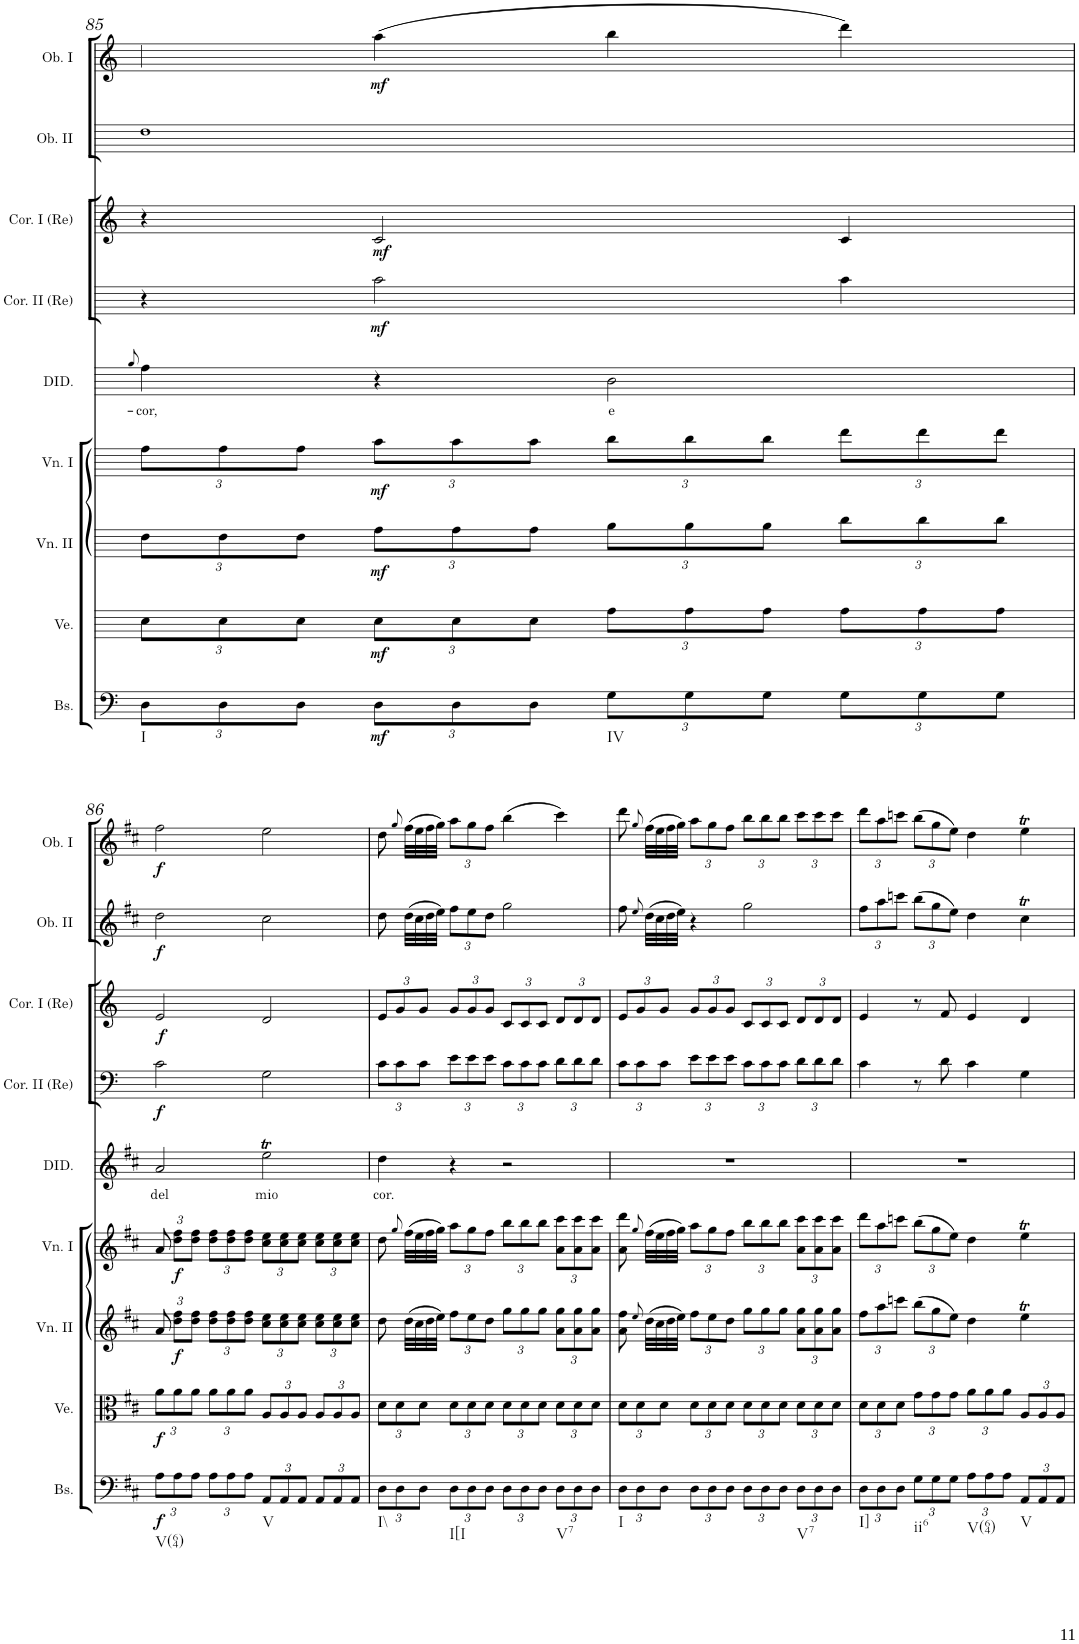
**kern	**dynam	**kern	**dynam	**kern	**dynam	**kern	**dynam	**kern	**text	**kern	**dynam	**kern	**dynam	**kern	**dynam	**kern	**dynam
*part9	*part9	*part8	*part8	*part7	*part7	*part6	*part6	*part5	*part5	*part4	*part4	*part3	*part3	*part2	*part2	*part1	*part1
*staff9	*staff9	*staff8	*staff8	*staff7	*staff7	*staff6	*staff6	*staff5	*staff5	*staff4	*staff4	*staff3	*staff3	*staff2	*staff2	*staff1	*staff1
*I"Bassi	*	*I"Viole	*	*I"Violino II	*	*I"Violino I	*	*I"DIDONE	*	*I"Corno II en Re	*	*I"Corno I en Re	*	*I"Oboe II	*	*I"Oboe I	*
*I'Bs.	*	*I'Ve.	*	*I'Vn. II	*	*I'Vn. I	*	*I'DID.	*	*I'Cor. II (Re)	*	*I'Cor. I (Re)	*	*I'Ob. II	*	*I'Ob. I	*
!!LO:PB:g=z
*clefF4	*	*clefC3	*	*clefG2	*	*clefG2	*	*clefG2	*	*clefF4	*	*clefG2	*	*clefG2	*	*clefG2	*
*	*	*	*	*	*	*	*	*	*	*Trd-1c-2	*	*Trd-1c-2	*	*	*	*	*
*k[f#c#]	*	*k[f#c#]	*	*k[f#c#]	*	*k[f#c#]	*	*k[f#c#]	*	*k[]	*	*k[]	*	*k[f#c#]	*	*k[f#c#]	*
*D:	*	*D:	*	*D:	*	*D:	*	*D:	*	*	*	*	*	*D:	*	*D:	*
*M4/4	*	*M4/4	*	*M4/4	*	*M4/4	*	*M4/4	*	*M4/4	*	*M4/4	*	*M4/4	*	*M4/4	*
*met(c)	*	*met(c)	*	*met(c)	*	*met(c)	*	*met(c)	*	*met(c)	*	*met(c)	*	*met(c)	*	*met(c)	*
=85	=85	=85	=85	=85	=85	=85	=85	=85	=85	=85	=85	=85	=85	=85	=85	=85	=85
.	.	.	.	.	.	.	.	8qgg/	.	.	.	.	.	.	.	.	.
*Xbrackettup	*	*Xbrackettup	*	*Xbrackettup	*	*Xbrackettup	*	*	*	*	*	*	*	*	*	*	*
!LO:TX:b:t=I	!	!	!	!	!	!	!	!	!	!	!	!	!	!	!	!	!
!	!	!	!	!	!	!	!	!	!LO:LY:b	!	!	!	!	!	!	!	!
12D\L	.	12d\L	.	12dd\L	.	12ff#\L	.	4ff#\	-cor,	4r	.	4r	.	1dd	.	4ff#\	.
12D\	.	12d\	.	12dd\	.	12ff#\	.	.	.	.	.	.	.	.	.	.	.
12D\J	.	12d\J	.	12dd\J	.	12ff#\J	.	.	.	.	.	.	.	.	.	.	.
!	!LO:DY:b	!	!LO:DY:b	!	!LO:DY:b	!	!LO:DY:b	!	!	!	!LO:DY:b	!	!LO:DY:b	!	!	!	!LO:DY:b
12D\L	mf	12d\L	mf	12ff#\L	mf	12aa\L	mf	4r	.	2c\	mf	2c/	mf	.	.	(>4aa\	mf
12D\	.	12d\	.	12ff#\	.	12aa\	.	.	.	.	.	.	.	.	.	.	.
12D\J	.	12d\J	.	12ff#\J	.	12aa\J	.	.	.	.	.	.	.	.	.	.	.
!LO:TX:b:t=IV	!	!	!	!	!	!	!	!	!	!	!	!	!	!	!	!	!
!	!	!	!	!	!	!	!	!	!LO:LY:b	!	!	!	!	!	!	!	!
12G\L	.	12g\L	.	12gg\L	.	12bb\L	.	2b\	e	.	.	.	.	.	.	4bb\	.
12G\	.	12g\	.	12gg\	.	12bb\	.	.	.	.	.	.	.	.	.	.	.
12G\J	.	12g\J	.	12gg\J	.	12bb\J	.	.	.	.	.	.	.	.	.	.	.
12G\L	.	12g\L	.	12bb\L	.	12ddd\L	.	.	.	4c\	.	4c/	.	.	.	4ddd\)	.
12G\	.	12g\	.	12bb\	.	12ddd\	.	.	.	.	.	.	.	.	.	.	.
12G\J	.	12g\J	.	12bb\J	.	12ddd\J	.	.	.	.	.	.	.	.	.	.	.
!!LO:LB:g=z
=86	=86	=86	=86	=86	=86	=86	=86	=86	=86	=86	=86	=86	=86	=86	=86	=86	=86
!LO:TX:b:t=V(64)	!	!	!	!	!	!	!	!	!	!	!	!	!	!	!	!	!
!	!LO:DY:b	!	!LO:DY:b	!	!	!	!	!	!LO:LY:b	!	!LO:DY:b	!	!LO:DY:b	!	!LO:DY:b	!	!LO:DY:b
12A\L	f	12a\L	f	12a/	.	12a/	.	2a/	del	2c\	f	2e/	f	2dd\	f	2ff#\	f
!	!	!	!	!	!LO:DY:b	!	!LO:DY:b	!	!	!	!	!	!	!	!	!	!
12A\	.	12a\	.	12dd\ 12ff#\L	f	12dd\ 12ff#\L	f	.	.	.	.	.	.	.	.	.	.
12A\J	.	12a\J	.	12dd\ 12ff#\J	.	12dd\ 12ff#\J	.	.	.	.	.	.	.	.	.	.	.
12A\L	.	12a\L	.	12dd\ 12ff#\L	.	12dd\ 12ff#\L	.	.	.	.	.	.	.	.	.	.	.
12A\	.	12a\	.	12dd\ 12ff#\	.	12dd\ 12ff#\	.	.	.	.	.	.	.	.	.	.	.
12A\J	.	12a\J	.	12dd\ 12ff#\J	.	12dd\ 12ff#\J	.	.	.	.	.	.	.	.	.	.	.
!LO:TX:b:t=V	!	!	!	!	!	!	!	!	!	!	!	!	!	!	!	!	!
!	!	!	!	!	!	!	!	!	!LO:LY:b	!	!	!	!	!	!	!	!
12AA/L	.	12A/L	.	12cc#\ 12ee\L	.	12cc#\ 12ee\L	.	2eeT\	mio	2G\	.	2d/	.	2cc#\	.	2ee\	.
12AA/	.	12A/	.	12cc#\ 12ee\	.	12cc#\ 12ee\	.	.	.	.	.	.	.	.	.	.	.
12AA/J	.	12A/J	.	12cc#\ 12ee\J	.	12cc#\ 12ee\J	.	.	.	.	.	.	.	.	.	.	.
12AA/L	.	12A/L	.	12cc#\ 12ee\L	.	12cc#\ 12ee\L	.	.	.	.	.	.	.	.	.	.	.
12AA/	.	12A/	.	12cc#\ 12ee\	.	12cc#\ 12ee\	.	.	.	.	.	.	.	.	.	.	.
12AA/J	.	12A/J	.	12cc#\ 12ee\J	.	12cc#\ 12ee\J	.	.	.	.	.	.	.	.	.	.	.
=87	=87	=87	=87	=87	=87	=87	=87	=87	=87	=87	=87	=87	=87	=87	=87	=87	=87
!	!	!	!	!	!	!	!	!	!LO:LY:b	!	!	!	!	!	!	!	!
*	*	*	*	*	*	*	*	*	*	*Xbrackettup	*	*Xbrackettup	*	*	*	*	*
!LO:TX:b:t=I\\	!	!	!	!	!	!	!	!	!	!	!	!	!	!	!	!	!
12D\L	.	12d\L	.	8dd\	.	8dd\	.	4dd\	cor.	12c\L	.	12e/L	.	8dd\	.	8dd\	.
12D\	.	12d\	.	.	.	.	.	.	.	12c\	.	12g/	.	.	.	.	.
.	.	.	.	.	.	8qgg/	.	.	.	.	.	.	.	.	.	8qgg/	.
.	.	.	.	(>32dd\LLL	.	(>32ff#\LLL	.	.	.	.	.	.	.	(>32dd\LLL	.	(>32ff#\LLL	.
.	.	.	.	32cc#\	.	32ee\	.	.	.	.	.	.	.	32cc#\	.	32ee\	.
12D\J	.	12d\J	.	.	.	.	.	.	.	12c\J	.	12g/J	.	.	.	.	.
.	.	.	.	32dd\	.	32ff#\	.	.	.	.	.	.	.	32dd\	.	32ff#\	.
.	.	.	.	32ee\JJJ)	.	32gg\JJJ)	.	.	.	.	.	.	.	32ee\JJJ)	.	32gg\JJJ)	.
*	*	*	*	*	*	*	*	*	*	*	*	*	*	*Xbrackettup	*	*Xbrackettup	*
!LO:TX:b:t=I[I	!	!	!	!	!	!	!	!	!	!	!	!	!	!	!	!	!
12D\L	.	12d\L	.	12ff#\L	.	12aa\L	.	4r	.	12e\L	.	12g/L	.	12ff#\L	.	12aa\L	.
12D\	.	12d\	.	12ee\	.	12gg\	.	.	.	12e\	.	12g/	.	12ee\	.	12gg\	.
12D\J	.	12d\J	.	12dd\J	.	12ff#\J	.	.	.	12e\J	.	12g/J	.	12dd\J	.	12ff#\J	.
12D\L	.	12d\L	.	12gg\L	.	12bb\L	.	2r	.	12c\L	.	12c/L	.	2gg\	.	(>4bb\	.
12D\	.	12d\	.	12gg\	.	12bb\	.	.	.	12c\	.	12c/	.	.	.	.	.
12D\J	.	12d\J	.	12gg\J	.	12bb\J	.	.	.	12c\J	.	12c/J	.	.	.	.	.
!LO:TX:b:t=V7	!	!	!	!	!	!	!	!	!	!	!	!	!	!	!	!	!
12D\L	.	12d\L	.	12a\ 12gg\L	.	12a\ 12ccc#\L	.	.	.	12d\L	.	12d/L	.	.	.	4ccc#\)	.
12D\	.	12d\	.	12a\ 12gg\	.	12a\ 12ccc#\	.	.	.	12d\	.	12d/	.	.	.	.	.
12D\J	.	12d\J	.	12a\ 12gg\J	.	12a\ 12ccc#\J	.	.	.	12d\J	.	12d/J	.	.	.	.	.
=88	=88	=88	=88	=88	=88	=88	=88	=88	=88	=88	=88	=88	=88	=88	=88	=88	=88
!LO:TX:b:t=I	!	!	!	!	!	!	!	!	!	!	!	!	!	!	!	!	!
12D\L	.	12d\L	.	8a\ 8ff#\	.	8a\ 8ddd\	.	1r	.	12c\L	.	12e/L	.	8ff#\	.	8ddd\	.
12D\	.	12d\	.	.	.	.	.	.	.	12c\	.	12g/	.	.	.	.	.
.	.	.	.	8qee/	.	8qgg/	.	.	.	.	.	.	.	8qee/	.	8qgg/	.
.	.	.	.	(>32dd\LLL	.	(>32ff#\LLL	.	.	.	.	.	.	.	(>32dd\LLL	.	(>32ff#\LLL	.
.	.	.	.	32cc#\	.	32ee\	.	.	.	.	.	.	.	32cc#\	.	32ee\	.
12D\J	.	12d\J	.	.	.	.	.	.	.	12c\J	.	12g/J	.	.	.	.	.
.	.	.	.	32dd\	.	32ff#\	.	.	.	.	.	.	.	32dd\	.	32ff#\	.
.	.	.	.	32ee\JJJ)	.	32gg\JJJ)	.	.	.	.	.	.	.	32ee\JJJ)	.	32gg\JJJ)	.
12D\L	.	12d\L	.	12ff#\L	.	12aa\L	.	.	.	12e\L	.	12g/L	.	4r	.	12aa\L	.
12D\	.	12d\	.	12ee\	.	12gg\	.	.	.	12e\	.	12g/	.	.	.	12gg\	.
12D\J	.	12d\J	.	12dd\J	.	12ff#\J	.	.	.	12e\J	.	12g/J	.	.	.	12ff#\J	.
12D\L	.	12d\L	.	12gg\L	.	12bb\L	.	.	.	12c\L	.	12c/L	.	2gg\	.	12bb\L	.
12D\	.	12d\	.	12gg\	.	12bb\	.	.	.	12c\	.	12c/	.	.	.	12bb\	.
12D\J	.	12d\J	.	12gg\J	.	12bb\J	.	.	.	12c\J	.	12c/J	.	.	.	12bb\J	.
!LO:TX:b:t=V7	!	!	!	!	!	!	!	!	!	!	!	!	!	!	!	!	!
12D\L	.	12d\L	.	12a\ 12gg\L	.	12a\ 12ccc#\L	.	.	.	12d\L	.	12d/L	.	.	.	12ccc#\L	.
12D\	.	12d\	.	12a\ 12gg\	.	12a\ 12ccc#\	.	.	.	12d\	.	12d/	.	.	.	12ccc#\	.
12D\J	.	12d\J	.	12a\ 12gg\J	.	12a\ 12ccc#\J	.	.	.	12d\J	.	12d/J	.	.	.	12ccc#\J	.
=89	=89	=89	=89	=89	=89	=89	=89	=89	=89	=89	=89	=89	=89	=89	=89	=89	=89
!LO:TX:b:t=I]	!	!	!	!	!	!	!	!	!	!	!	!	!	!	!	!	!
12D\L	.	12d\L	.	12ff#\L	.	12ddd\L	.	1r	.	4c\	.	4e/	.	12ff#\L	.	12ddd\L	.
12D\	.	12d\	.	12aa\	.	12aa\	.	.	.	.	.	.	.	12aa\	.	12aa\	.
12D\J	.	12d\J	.	12cccn\J	.	12cccn\J	.	.	.	.	.	.	.	12cccn\J	.	12cccn\J	.
!LO:TX:b:t=ii6	!	!	!	!	!	!	!	!	!	!	!	!	!	!	!	!	!
12G\L	.	12g\L	.	(>12bb\L	.	(>12bb\L	.	.	.	8r	.	8r	.	(>12bb\L	.	(>12bb\L	.
12G\	.	12g\	.	12gg\	.	12gg\	.	.	.	.	.	.	.	12gg\	.	12gg\	.
.	.	.	.	.	.	.	.	.	.	8d\	.	8f/	.	.	.	.	.
12G\J	.	12g\J	.	12ee\J)	.	12ee\J)	.	.	.	.	.	.	.	12ee\J)	.	12ee\J)	.
!LO:TX:b:t=V(64)	!	!	!	!	!	!	!	!	!	!	!	!	!	!	!	!	!
12A\L	.	12a\L	.	4dd\	.	4dd\	.	.	.	4c\	.	4e/	.	4dd\	.	4dd\	.
12A\	.	12a\	.	.	.	.	.	.	.	.	.	.	.	.	.	.	.
12A\J	.	12a\J	.	.	.	.	.	.	.	.	.	.	.	.	.	.	.
!LO:TX:b:t=V	!	!	!	!	!	!	!	!	!	!	!	!	!	!	!	!	!
12AA/L	.	12A/L	.	4eeT\	.	4eeT\	.	.	.	4G\	.	4d/	.	4cc#t\	.	4eeT\	.
12AA/	.	12A/	.	.	.	.	.	.	.	.	.	.	.	.	.	.	.
12AA/J	.	12A/J	.	.	.	.	.	.	.	.	.	.	.	.	.	.	.
=	=	=	=	=	=	=	=	=	=	=	=	=	=	=	=	=	=
*-	*-	*-	*-	*-	*-	*-	*-	*-	*-	*-	*-	*-	*-	*-	*-	*-	*-
